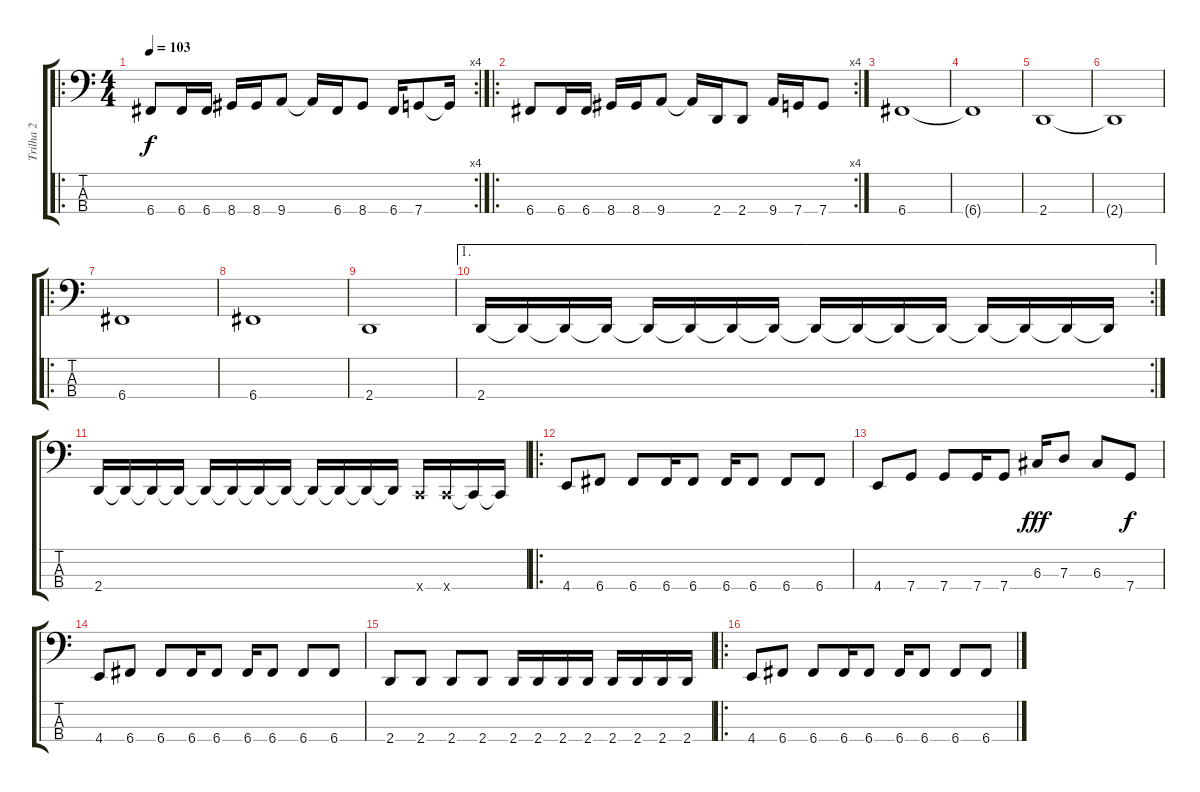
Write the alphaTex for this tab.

\track ("Trilha 2" "Trilha 2") {instrument electricbassfinger}
\staff {score tabs}
\tuning (F2 C2 G1 C1) {hide}
\ro
\rc 4
\ts (4 4)
\tempo 103
\clef f4
\ks c
6.4.8{dy f} 6.4.16 6.4.16 8.4.16 8.4.16 9.4.8 9.4{t}.16 6.4.16 8.4.8 6.4.16 7.4.8 7.4{t}.16 |
\ro
\rc 4
6.4.8 6.4.16 6.4.16 8.4.16 8.4.16 9.4.8 9.4{t}.16 2.4.16 2.4.8 9.4.16 7.4.16 7.4.8 |
6.4.1 |
6.4{t}.1 |
2.4.1 |
2.4{t}.1 |
\ro
6.4.1 |
6.4.1 |
2.4.1 |
\ae 1
\rc 2
2.4.16 2.4{t}.16 2.4{t}.16 2.4{t}.16 2.4{t}.16 2.4{t}.16 2.4{t}.16 2.4{t}.16 2.4{t}.16 2.4{t}.16 2.4{t}.16 2.4{t}.16 2.4{t}.16 2.4{t}.16 2.4{t}.16 2.4{t}.16 |
2.4.16 2.4{t}.16 2.4{t}.16 2.4{t}.16 2.4{t}.16 2.4{t}.16 2.4{t}.16 2.4{t}.16 2.4{t}.16 2.4{t}.16 2.4{t}.16 2.4{t}.16 0.4{x}.16 0.4{x}.16 0.4{t}.16 0.4{t}.16 |
\ro
4.4.8 6.4.8 6.4.8 6.4.16 6.4.8 6.4.16 6.4.8 6.4.8 6.4.8 |
4.4.8 7.4.8 7.4.8 7.4.16 7.4.8 6.3.16{dy fff} 7.3.8 6.3.8 7.4.8{dy f} |
4.4.8 6.4.8 6.4.8 6.4.16 6.4.8 6.4.16 6.4.8 6.4.8 6.4.8 |
2.4.8 2.4.8 2.4.8 2.4.8 2.4.16 2.4.16 2.4.16 2.4.16 2.4.16 2.4.16 2.4.16 2.4.16 |
\ro
4.4.8 6.4.8 6.4.8 6.4.16 6.4.8 6.4.16 6.4.8 6.4.8 6.4.8
